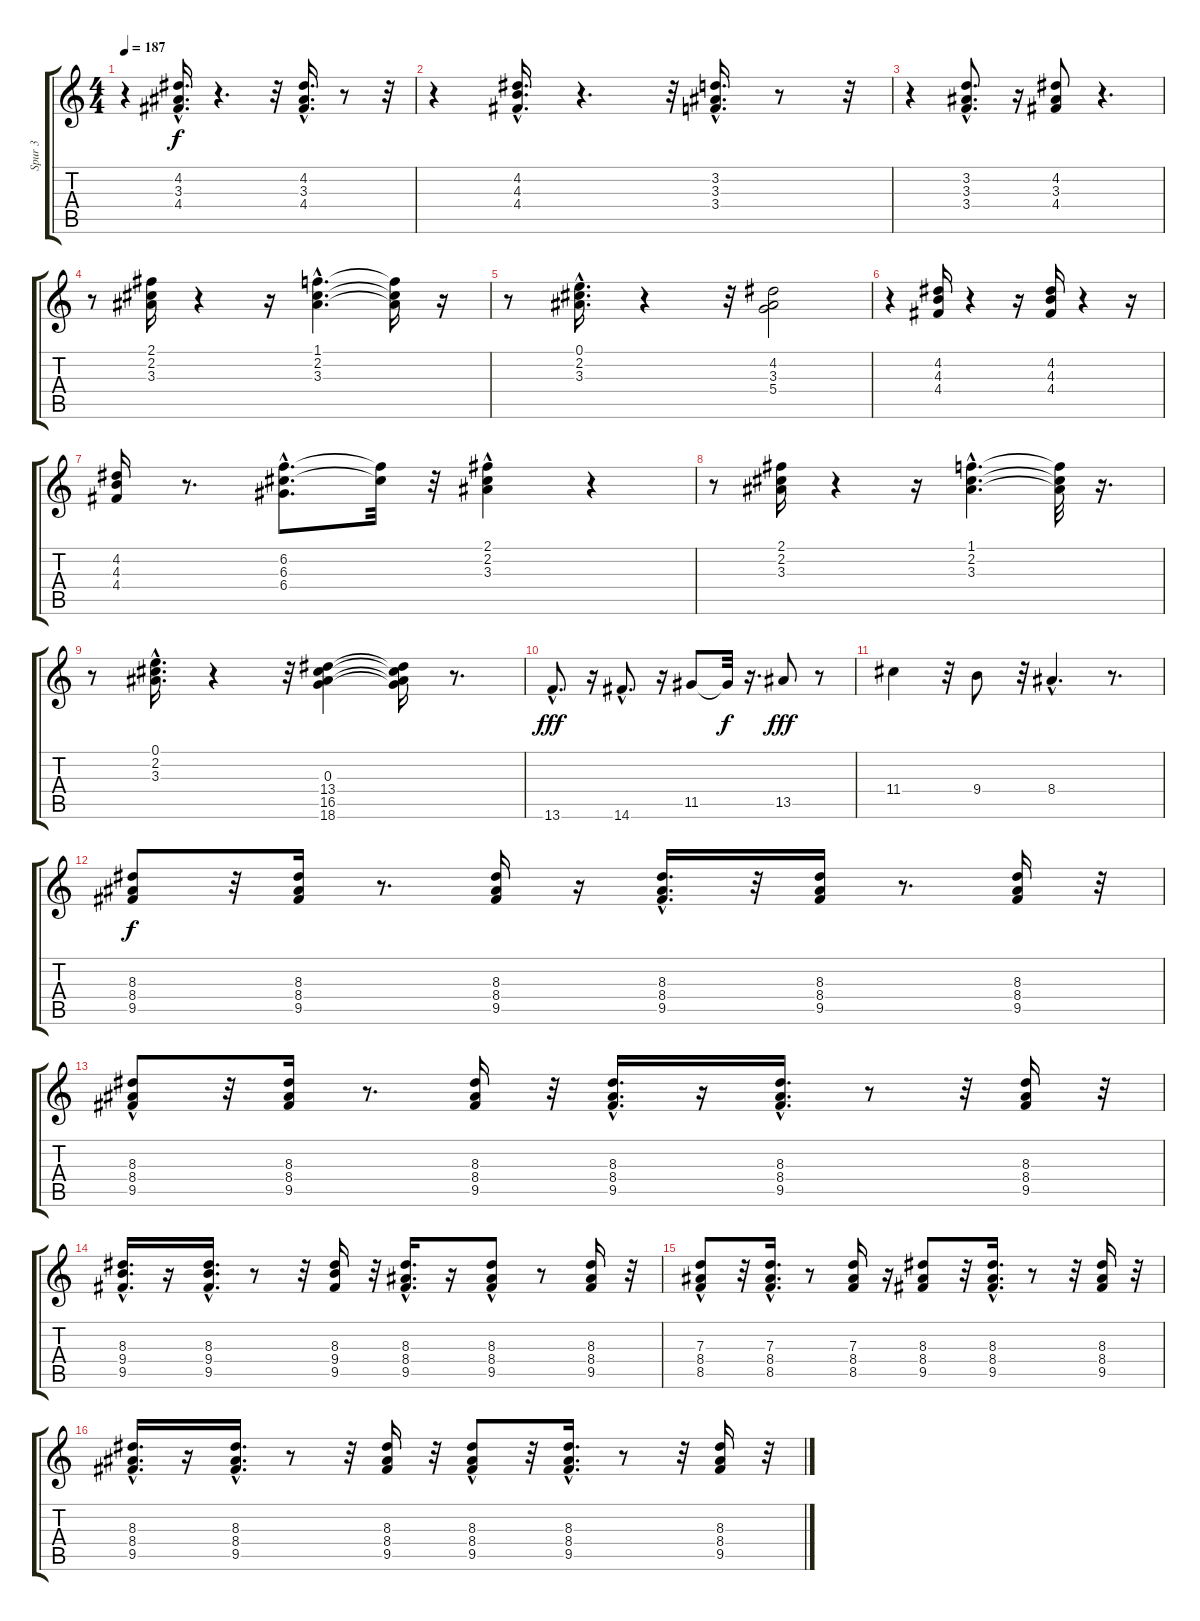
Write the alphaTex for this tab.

\track ("Spur 3" "Spur 3") {instrument acousticguitarsteel}
\staff {score tabs}
\tuning (E4 B3 G3 D3 A2 E2) {hide}
\ts (4 4)
\tempo 187
\clef g2
\ks c
r.4{dy f} (4.2{hac} 3.3{hac} 4.4).16{d} r.4{d} r.32 (4.2{hac} 3.3{hac} 4.4{hac}).16{d} r.8 r.32 |
r.4 (4.2{hac} 4.3{hac} 4.4{hac}).16{d} r.4{d} r.32 (3.2{hac} 3.3{hac} 3.4{hac}).16{d} r.8 r.32 |
r.4 (3.2{hac} 3.3 3.4).8{d} r.16 (4.2 3.3 4.4).8 r.4{d} |
r.8 (2.1 2.2 3.3).16 r.4 r.16 (1.1{hac} 2.2{hac} 3.3{hac}).4{d} (1.1{t} 2.2{t} 3.3{t}).16 r.16 |
r.8 (0.1{hac} 2.2{hac} 3.3{hac}).16{d} r.4 r.32 (4.2 3.3 5.4).2 |
r.4 (4.2 4.3 4.4).16 r.4 r.16 (4.2 4.3 4.4).16 r.4 r.16 |
(4.2 4.3 4.4).16 r.8{d} (6.2{hac} 6.3{hac} 6.4).8{d} (6.2{t} 6.3{t}).32 r.32 (2.1 2.2 3.3{hac}).4 r.4 |
r.8 (2.1 2.2 3.3).16 r.4 r.16 (1.1{hac} 2.2{hac} 3.3{hac}).4{d} (1.1{t} 2.2{t} 3.3{t}).32 r.16{d} |
r.8 (0.1{hac} 2.2{hac} 3.3{hac}).16{d} r.4 r.32 (0.3 13.4 16.5 18.6).4 (0.3{t} 13.4{t} 16.5{t} 18.6{t}).16 r.8{d} |
13.6{hac}.8{d dy fff} r.16 14.6{hac}.8{d} r.16 11.5.8 11.5{t}.32{dy f} r.16{d} 13.5.8{dy fff} r.8 |
11.4.4 r.32 9.4.8 r.32 8.4{hac}.4{d} r.8{d} |
(8.3 8.4 9.5).8{dy f} r.32 (8.3 8.4 9.5).16 r.8{d} (8.3 8.4 9.5).16 r.16 (8.3{hac} 8.4{hac} 9.5{hac}).16{d} r.32 (8.3 8.4 9.5).16 r.8{d} (8.3 8.4 9.5).16 r.32 |
(8.3 8.4{hac} 9.5{hac}).8 r.32 (8.3 8.4 9.5).16 r.8{d} (8.3 8.4 9.5).16 r.32 (8.3{hac} 8.4{hac} 9.5{hac}).16{d} r.16 (8.3{hac} 8.4{hac} 9.5{hac}).16{d} r.8 r.32 (8.3 8.4 9.5).16 r.32 |
(8.3{hac} 9.4{hac} 9.5{hac}).16{d} r.16 (8.3{hac} 9.4{hac} 9.5{hac}).16{d} r.8 r.32 (8.3 9.4 9.5).16 r.32 (8.3{hac} 8.4{hac} 9.5{hac}).16{d} r.16 (8.3 8.4{hac} 9.5{hac}).8 r.8 (8.3 8.4 9.5).16 r.32 |
(7.3 8.4{hac} 8.5{hac}).8 r.32 (7.3{hac} 8.4{hac} 8.5{hac}).16{d} r.8 (7.3 8.4 8.5).16 r.16 (8.3 8.4 9.5).8 r.32 (8.3 8.4{hac} 9.5{hac}).16{d} r.8 r.32 (8.3 8.4 9.5).16 r.32 |
(8.3{hac} 8.4{hac} 9.5{hac}).16{d} r.16 (8.3 8.4 9.5{hac}).16{d} r.8 r.32 (8.3 8.4 9.5).16 r.32 (8.3 8.4{hac} 9.5{hac}).8 r.32 (8.3{hac} 8.4 9.5).16{d} r.8 r.32 (8.3 8.4 9.5).16 r.32
